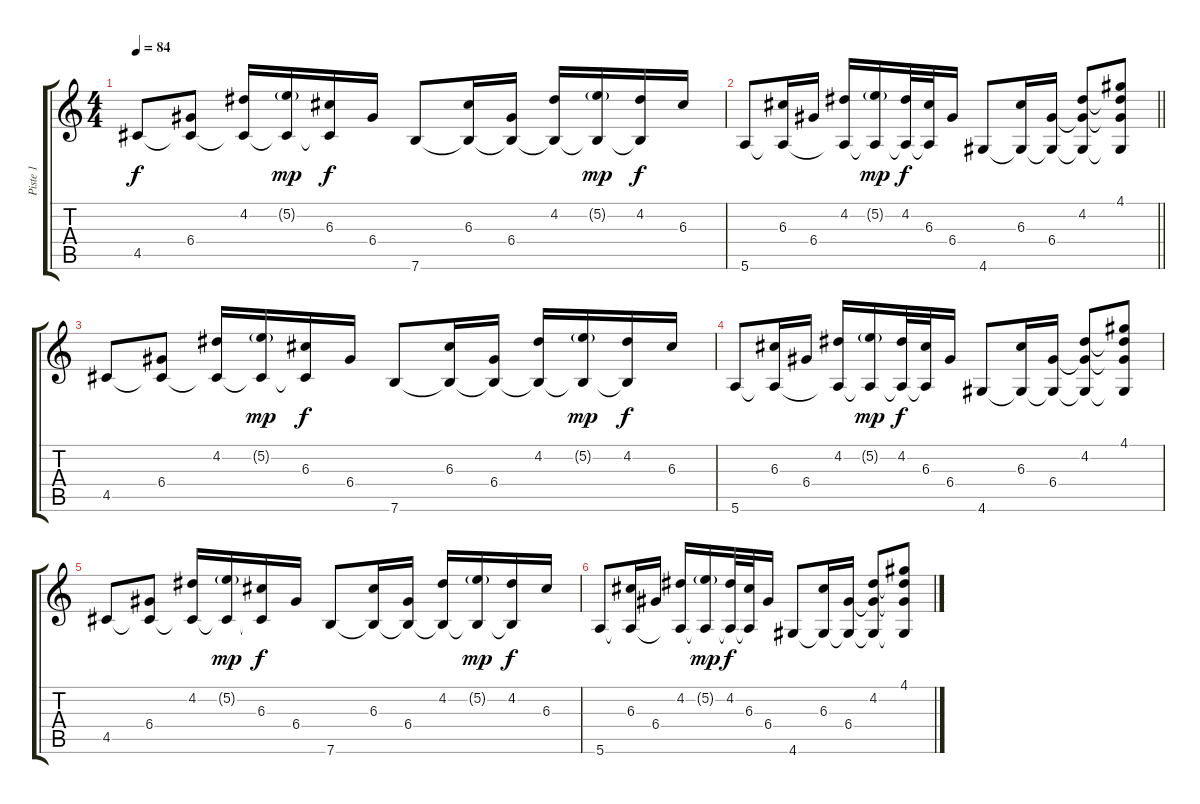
\track ("Piste 1" "Piste 1") {instrument acousticguitarsteel}
\staff {score tabs}
\tuning (E4 B3 G3 D3 A2 E2) {hide}
\ts (4 4)
\tempo 84
\clef g2
\ks c
4.5.8{dy f} (6.4 4.5{t}).8 (4.2 4.5{t}).16 (5.2{g} 4.5{t}).16{dy mp} (6.3 4.5{t}).16{dy f} 6.4.16 7.6.8 (6.3 7.6{t}).16 (6.4 7.6{t}).16 (4.2 7.6{t}).16 (5.2{g} 7.6{t}).16{dy mp} (4.2 7.6{t}).16{dy f} 6.3.16 |
\barLineRight lightlight
5.6.8 (6.3 5.6{t}).16 6.4.16 (4.2 5.6{t}).16 (5.2{g} 5.6{t}).16{dy mp} (4.2 5.6{t}).32{dy f} (6.3 5.6{t}).32 6.4.16 4.6.8 (6.3 4.6{t}).16 (6.4 4.6{t}).16 (4.2 6.4{t} 4.6{t}).8 (4.1 4.2{t} 6.4{t} 4.6{t}).8 |
4.5.8 (6.4 4.5{t}).8 (4.2 4.5{t}).16 (5.2{g} 4.5{t}).16{dy mp} (6.3 4.5{t}).16{dy f} 6.4.16 7.6.8 (6.3 7.6{t}).16 (6.4 7.6{t}).16 (4.2 7.6{t}).16 (5.2{g} 7.6{t}).16{dy mp} (4.2 7.6{t}).16{dy f} 6.3.16 |
5.6.8 (6.3 5.6{t}).16 6.4.16 (4.2 5.6{t}).16 (5.2{g} 5.6{t}).16{dy mp} (4.2 5.6{t}).32{dy f} (6.3 5.6{t}).32 6.4.16 4.6.8 (6.3 4.6{t}).16 (6.4 4.6{t}).16 (4.2 6.4{t} 4.6{t}).8 (4.1 4.2{t} 6.4{t} 4.6{t}).8 |
4.5.8 (6.4 4.5{t}).8 (4.2 4.5{t}).16 (5.2{g} 4.5{t}).16{dy mp} (6.3 4.5{t}).16{dy f} 6.4.16 7.6.8 (6.3 7.6{t}).16 (6.4 7.6{t}).16 (4.2 7.6{t}).16 (5.2{g} 7.6{t}).16{dy mp} (4.2 7.6{t}).16{dy f} 6.3.16 |
5.6.8 (6.3 5.6{t}).16 6.4.16 (4.2 5.6{t}).16 (5.2{g} 5.6{t}).16{dy mp} (4.2 5.6{t}).32{dy f} (6.3 5.6{t}).32 6.4.16 4.6.8 (6.3 4.6{t}).16 (6.4 4.6{t}).16 (4.2 6.4{t} 4.6{t}).8 (4.1 4.2{t} 6.4{t} 4.6{t}).8
